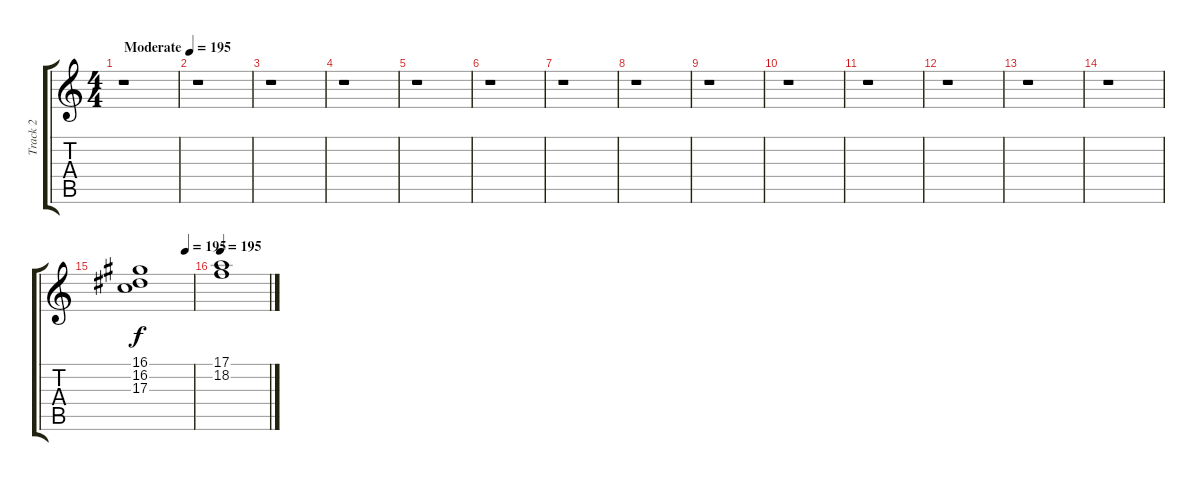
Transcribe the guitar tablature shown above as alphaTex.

\track ("Track 2" "Track 2") {instrument choiraahs}
\staff {score tabs}
\tuning (E4 B3 G3 D3 A2 E2) {hide}
\ts (4 4)
\tempo (195 "Moderate")
\clef g2
\ks c
r.1{dy f instrument choiraahs} |
r.1 |
r.1 |
r.1 |
r.1 |
r.1 |
r.1 |
r.1 |
r.1 |
r.1 |
r.1 |
r.1 |
r.1 |
r.1 |
\tempo (195 0.875)
(16.1 16.2 17.3).1 |
\tempo 195
(17.1 18.2).1
